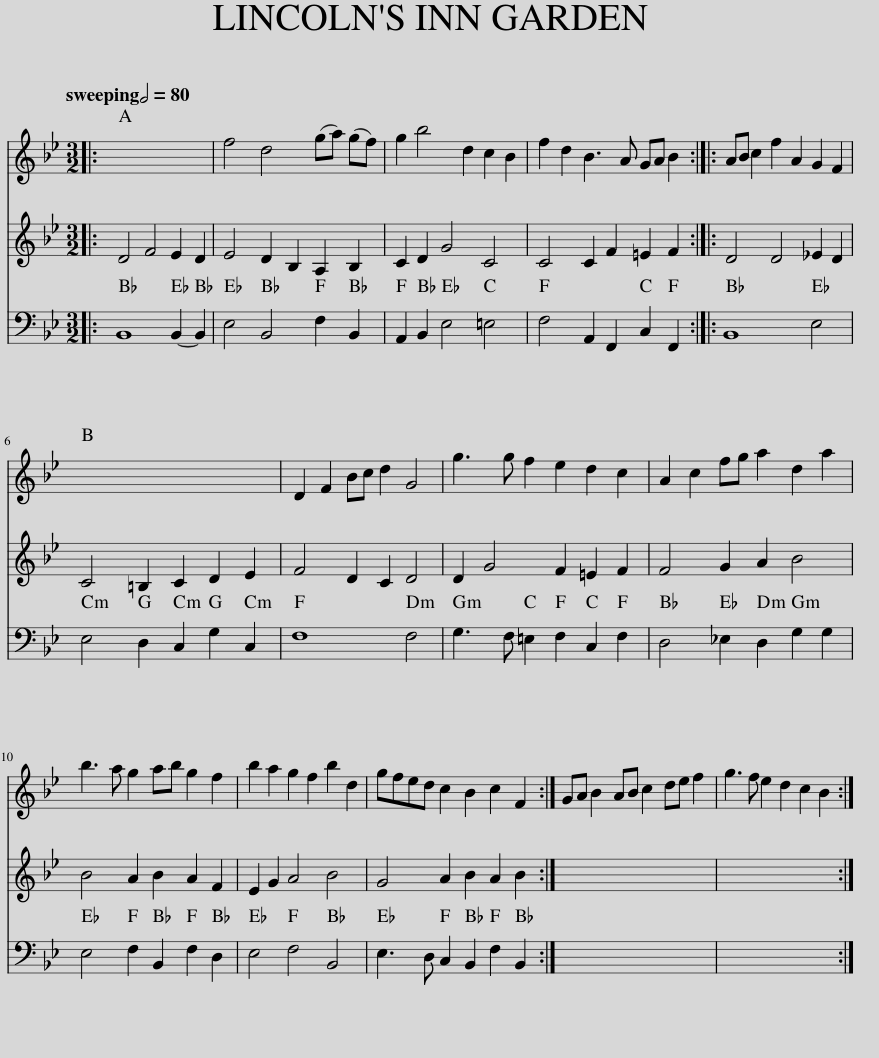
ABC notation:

X:1
%%score 1 2 3
L:1/8
Q:1/2=80
M:3/2
I:linebreak $
K:Bb
V:1 treble
V:2 treble
V:3 bass
V:1
|: x12 | f4 d4 (ga) (gf) | g2 b4 d2 c2 B2 | f2 d2 B3 A GA B2 :: AB c2 f2 A2 G2 F2 |$ %5
 x12 | D2 F2 Bc d2 G4 | g3 g f2 e2 d2 c2 | A2 c2 fg a2 d2 a2 |$ b3 a g2 ab g2 f2 | %10
 b2 a2 g2 f2 b2 d2 | gfed c2 B2 c2 F2 :| GA B2 AB c2 de f2 | g3 f e2 d2 c2 B2 :| %14
V:2
|: D4 F4 E2 D2 | E4 D2 B,2 A,2 B,2 | C2 D2 G4 C4 | C4 C2 F2 =E2 F2 :: D4 D4 _E2 D2 |$ %5
 C4 =B,2 C2 D2 E2 | F4 D2 C2 D4 | D2 G4 F2 =E2 F2 | F4 G2 A2 B4 |$ B4 A2 B2 A2 F2 | %10
 E2 G2 A4 B4 | G4 A2 B2 A2 B2 :| x12 | x12 :| %14
V:3
|: B,,8 B,,2- B,,2 | E,4 B,,4 F,2 B,,2 | A,,2 B,,2 E,4 =E,4 | F,4 A,,2 F,,2 C,2 F,,2 :: B,,8 E,4 |$ %5
 E,4 D,2 C,2 G,2 C,2 | F,8 F,4 | G,3 F, =E,2 F,2 C,2 F,2 | D,4 _E,2 D,2 G,2 G,2 |$ E,4 F,2 B,,2 F,2 D,2 | %10
 E,4 F,4 B,,4 | E,3 D, C,2 B,,2 F,2 B,,2 :| x12 | x12 :| %14
